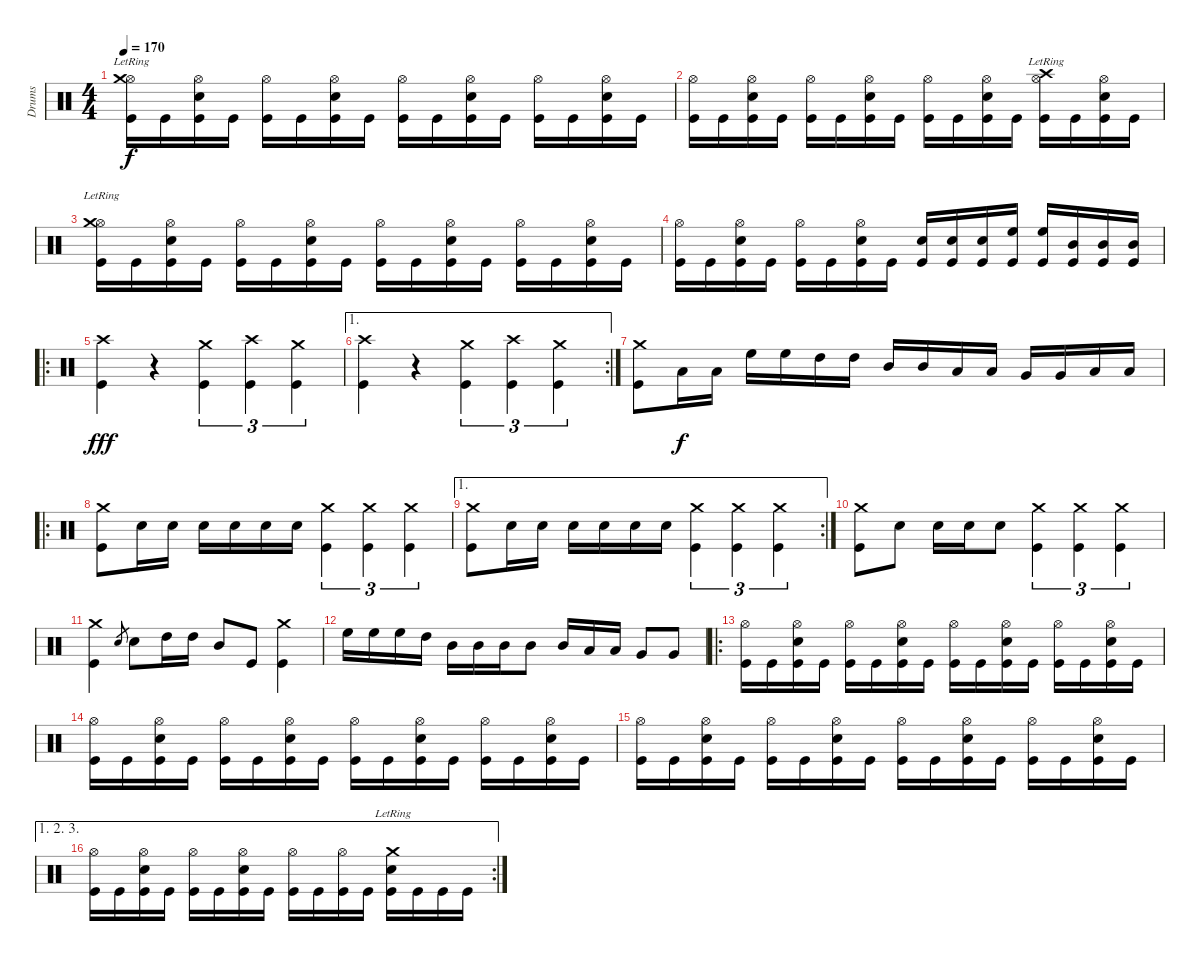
\track ("Drums" "Drums") {instrument percussion}
\staff {score}
\articulation defaults
\ts (4 4)
\tempo 170
\clef neutral
\ks c
("Hi-Hat (open)" "Crash medium (hit)"{lr} "Kick (hit)").16{dy f} "Kick (hit)".16 ("Hi-Hat (open)" "Snare (hit) 2" "Kick (hit)").16 "Kick (hit)".16 ("Hi-Hat (open)" "Kick (hit)").16 "Kick (hit)".16 ("Hi-Hat (open)" "Snare (hit) 2" "Kick (hit)").16 "Kick (hit)".16 ("Hi-Hat (open)" "Kick (hit)").16 "Kick (hit)".16 ("Hi-Hat (open)" "Snare (hit) 2" "Kick (hit)").16 "Kick (hit)".16 ("Hi-Hat (open)" "Kick (hit)").16 "Kick (hit)".16 ("Hi-Hat (open)" "Snare (hit) 2" "Kick (hit)").16 "Kick (hit)".16 |
("Hi-Hat (open)" "Kick (hit)").16 "Kick (hit)".16 ("Hi-Hat (open)" "Snare (hit) 2" "Kick (hit)").16 "Kick (hit)".16 ("Hi-Hat (open)" "Kick (hit)").16 "Kick (hit)".16 ("Hi-Hat (open)" "Snare (hit) 2" "Kick (hit)").16 "Kick (hit)".16 ("Hi-Hat (open)" "Kick (hit)").16 "Kick (hit)".16 ("Hi-Hat (open)" "Snare (hit) 2" "Kick (hit)").16 "Kick (hit)".16 ("Hi-Hat (open)" "Crash high (hit)"{lr} "Kick (hit)").16 "Kick (hit)".16 ("Hi-Hat (open)" "Snare (hit) 2" "Kick (hit)").16 "Kick (hit)".16 |
("Hi-Hat (open)" "Crash medium (hit)"{lr} "Kick (hit)").16 "Kick (hit)".16 ("Hi-Hat (open)" "Snare (hit) 2" "Kick (hit)").16 "Kick (hit)".16 ("Hi-Hat (open)" "Kick (hit)").16 "Kick (hit)".16 ("Hi-Hat (open)" "Snare (hit) 2" "Kick (hit)").16 "Kick (hit)".16 ("Hi-Hat (open)" "Kick (hit)").16 "Kick (hit)".16 ("Hi-Hat (open)" "Snare (hit) 2" "Kick (hit)").16 "Kick (hit)".16 ("Hi-Hat (open)" "Kick (hit)").16 "Kick (hit)".16 ("Hi-Hat (open)" "Snare (hit) 2" "Kick (hit)").16 "Kick (hit)".16 |
("Hi-Hat (open)" "Kick (hit)").16 "Kick (hit)".16 ("Hi-Hat (open)" "Snare (hit) 2" "Kick (hit)").16 "Kick (hit)".16 ("Hi-Hat (open)" "Kick (hit)").16 "Kick (hit)".16 ("Hi-Hat (open)" "Snare (hit) 2" "Kick (hit)").16 "Kick (hit)".16 ("Snare (hit) 2" "Kick (hit)").16 ("Snare (hit) 2" "Kick (hit)").16 ("Snare (hit) 2" "Kick (hit)").16 ("High Floor Tom (hit)" "Kick (hit)").16 ("High Floor Tom (hit)" "Kick (hit)").16 ("Mid Tom (hit)" "Kick (hit)").16 ("Mid Tom (hit)" "Kick (hit)").16 ("Mid Tom (hit)" "Kick (hit)").16 |
\ro
("Crash high (hit)" "Kick (hit)").4{dy fff} r.4 ("Crash medium (hit)" "Kick (hit)").4{tu (3 2)} ("Crash high (hit)" "Kick (hit)").4{tu (3 2)} ("Crash medium (hit)" "Kick (hit)").4{tu (3 2)} |
\ae 1
\rc 2
("Crash high (hit)" "Kick (hit)").4 r.4 ("Crash medium (hit)" "Kick (hit)").4{tu (3 2)} ("Crash high (hit)" "Kick (hit)").4{tu (3 2)} ("Crash medium (hit)" "Kick (hit)").4{tu (3 2)} |
("Crash medium (hit)" "Kick (hit)").8 "Low Tom (hit)".16{dy f} "Low Tom (hit)".16 "High Floor Tom (hit)".16 "High Floor Tom (hit)".16 "High Tom (hit)".16 "High Tom (hit)".16 "Mid Tom (hit)".16 "Mid Tom (hit)".16 "Low Tom (hit)".16 "Low Tom (hit)".16 "Very Low Tom (hit)".16 "Very Low Tom (hit)".16 "Low Floor Tom (hit)".16 "Low Floor Tom (hit)".16 |
\ro
("Crash medium (hit)" "Kick (hit)").8 "Snare (hit) 2".16 "Snare (hit) 2".16 "Snare (hit) 2".16 "Snare (hit) 2".16 "Snare (hit) 2".16 "Snare (hit) 2".16 ("Crash medium (hit)" "Kick (hit)").4{tu (3 2)} ("Crash medium (hit)" "Kick (hit)").4{tu (3 2)} ("Crash medium (hit)" "Kick (hit)").4{tu (3 2)} |
\ae 1
\rc 2
("Crash medium (hit)" "Kick (hit)").8 "Snare (hit) 2".16 "Snare (hit) 2".16 "Snare (hit) 2".16 "Snare (hit) 2".16 "Snare (hit) 2".16 "Snare (hit) 2".16 ("Crash medium (hit)" "Kick (hit)").4{tu (3 2)} ("Crash medium (hit)" "Kick (hit)").4{tu (3 2)} ("Crash medium (hit)" "Kick (hit)").4{tu (3 2)} |
("Crash medium (hit)" "Kick (hit)").8 "Snare (hit) 2".8 "Snare (hit) 2".16 "Snare (hit) 2".16 "Snare (hit) 2".8 ("Crash medium (hit)" "Kick (hit)").4{tu (3 2)} ("Crash medium (hit)" "Kick (hit)").4{tu (3 2)} ("Crash medium (hit)" "Kick (hit)").4{tu (3 2)} |
("Crash medium (hit)" "Kick (hit)").4 "Snare (hit) 2".8{gr} "Snare (hit) 2".8 "High Tom (hit)".16 "High Tom (hit)".16 "Mid Tom (hit)".8 "Kick (hit)".8 ("Crash medium (hit)" "Kick (hit)").4 |
"High Floor Tom (hit)".16 "High Floor Tom (hit)".16 "High Floor Tom (hit)".16 "High Tom (hit)".16 "Mid Tom (hit)".16 "Mid Tom (hit)".16 "Mid Tom (hit)".16 "Mid Tom (hit)".8 "Mid Tom (hit)".16 "Low Tom (hit)".16 "Low Tom (hit)".16 "Very Low Tom (hit)".8 "Very Low Tom (hit)".8 |
\ro
("Hi-Hat (open)" "Kick (hit)").16 "Kick (hit)".16 ("Hi-Hat (open)" "Snare (hit) 2" "Kick (hit)").16 "Kick (hit)".16 ("Hi-Hat (open)" "Kick (hit)").16 "Kick (hit)".16 ("Hi-Hat (open)" "Snare (hit) 2" "Kick (hit)").16 "Kick (hit)".16 ("Hi-Hat (open)" "Kick (hit)").16 "Kick (hit)".16 ("Hi-Hat (open)" "Snare (hit) 2" "Kick (hit)").16 "Kick (hit)".16 ("Hi-Hat (open)" "Kick (hit)").16 "Kick (hit)".16 ("Hi-Hat (open)" "Snare (hit) 2" "Kick (hit)").16 "Kick (hit)".16 |
("Hi-Hat (open)" "Kick (hit)").16 "Kick (hit)".16 ("Hi-Hat (open)" "Snare (hit) 2" "Kick (hit)").16 "Kick (hit)".16 ("Hi-Hat (open)" "Kick (hit)").16 "Kick (hit)".16 ("Hi-Hat (open)" "Snare (hit) 2" "Kick (hit)").16 "Kick (hit)".16 ("Hi-Hat (open)" "Kick (hit)").16 "Kick (hit)".16 ("Hi-Hat (open)" "Snare (hit) 2" "Kick (hit)").16 "Kick (hit)".16 ("Hi-Hat (open)" "Kick (hit)").16 "Kick (hit)".16 ("Hi-Hat (open)" "Snare (hit) 2" "Kick (hit)").16 "Kick (hit)".16 |
("Hi-Hat (open)" "Kick (hit)").16 "Kick (hit)".16 ("Hi-Hat (open)" "Snare (hit) 2" "Kick (hit)").16 "Kick (hit)".16 ("Hi-Hat (open)" "Kick (hit)").16 "Kick (hit)".16 ("Hi-Hat (open)" "Snare (hit) 2" "Kick (hit)").16 "Kick (hit)".16 ("Hi-Hat (open)" "Kick (hit)").16 "Kick (hit)".16 ("Hi-Hat (open)" "Snare (hit) 2" "Kick (hit)").16 "Kick (hit)".16 ("Hi-Hat (open)" "Kick (hit)").16 "Kick (hit)".16 ("Hi-Hat (open)" "Snare (hit) 2" "Kick (hit)").16 "Kick (hit)".16 |
\ae (1 2 3)
\rc 2
("Hi-Hat (open)" "Kick (hit)").16 "Kick (hit)".16 ("Hi-Hat (open)" "Snare (hit) 2" "Kick (hit)").16 "Kick (hit)".16 ("Hi-Hat (open)" "Kick (hit)").16 "Kick (hit)".16 ("Hi-Hat (open)" "Snare (hit) 2" "Kick (hit)").16 "Kick (hit)".16 ("Hi-Hat (open)" "Kick (hit)").16 "Kick (hit)".16 ("Hi-Hat (open)" "Kick (hit)").16 "Kick (hit)".16 ("Crash medium (hit)"{lr} "Snare (hit) 2" "Kick (hit)").16 "Kick (hit)".16 "Kick (hit)".16 "Kick (hit)".16
